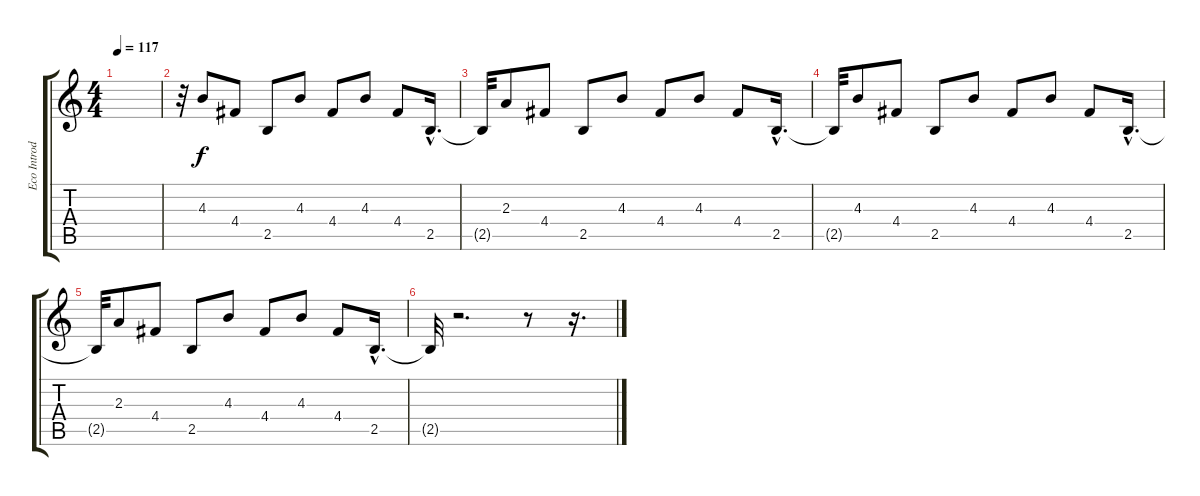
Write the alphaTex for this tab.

\track ("Eco Introducción - Guitarra 2" "Eco Introd") {instrument acousticguitarsteel}
\staff {score tabs}
\tuning (E4 B3 G3 D3 A2 E2) {hide}
\ts (4 4)
\tempo 117
\clef g2
\ks c
|
r.32 4.3.8 4.4.8 2.5.8 4.3.8 4.4.8 4.3.8 4.4.8 2.5{hac}.16{d} |
2.5{t}.32 2.3.8 4.4.8 2.5.8 4.3.8 4.4.8 4.3.8 4.4.8 2.5{hac}.16{d} |
2.5{t}.32 4.3.8 4.4.8 2.5.8 4.3.8 4.4.8 4.3.8 4.4.8 2.5{hac}.16{d} |
2.5{t}.32 2.3.8 4.4.8 2.5.8 4.3.8 4.4.8 4.3.8 4.4.8 2.5{hac}.16{d} |
2.5{t}.32 r.2{d} r.8 r.16{d}
